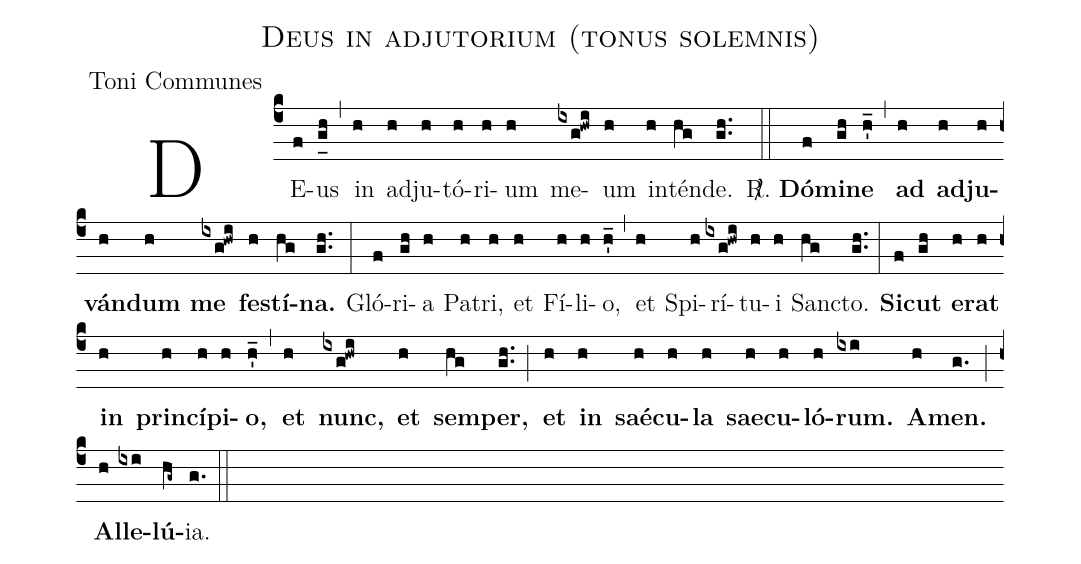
name:Deus in adjutorium (tonus solemnis);
office-part:Toni Communes;
%%
(c4) DE(f)us(g_[uh:l]h) (,) in(h) ad(h)ju(h)tó(h)ri(h)um(h) me(ixg!hwi)um(h) in(h)tén(hg)de.(gh..) (::)
<sp>R/</sp>. <b>Dó(f)mi(gh)ne(h'_) (,) ad(h) ad(h)ju(h)ván(h)dum(h) me(ixg!hwi) fe(h)stí(hg)na.</b>(gh..) (:)
Gló(f)ri(gh)a(h) Pa(h)tri,(h) et(h) Fí(h)li(h)o,(h'_) (,) et(h) Spi(h)rí(ixg!hwi)tu(h)i(h) San(hg)cto.(gh..) (:)
<b>Sic(f)ut(gh) e(h)rat(h) in(h) prin(h)cí(h)pi(h)o,(h'_) (,) et(h) nunc,(ixg!hwi) et(h) sem(hg)per,(gh..) (;) et(h) in(h) saé(h)cu(h)la(h) sae(h)cu(h)ló(h)rum.(ixi) A(h)men.</b>(g.) (;)
<b>Al(h)le(ixi)lú(hg~){ia}.</b>(g.) (::)
